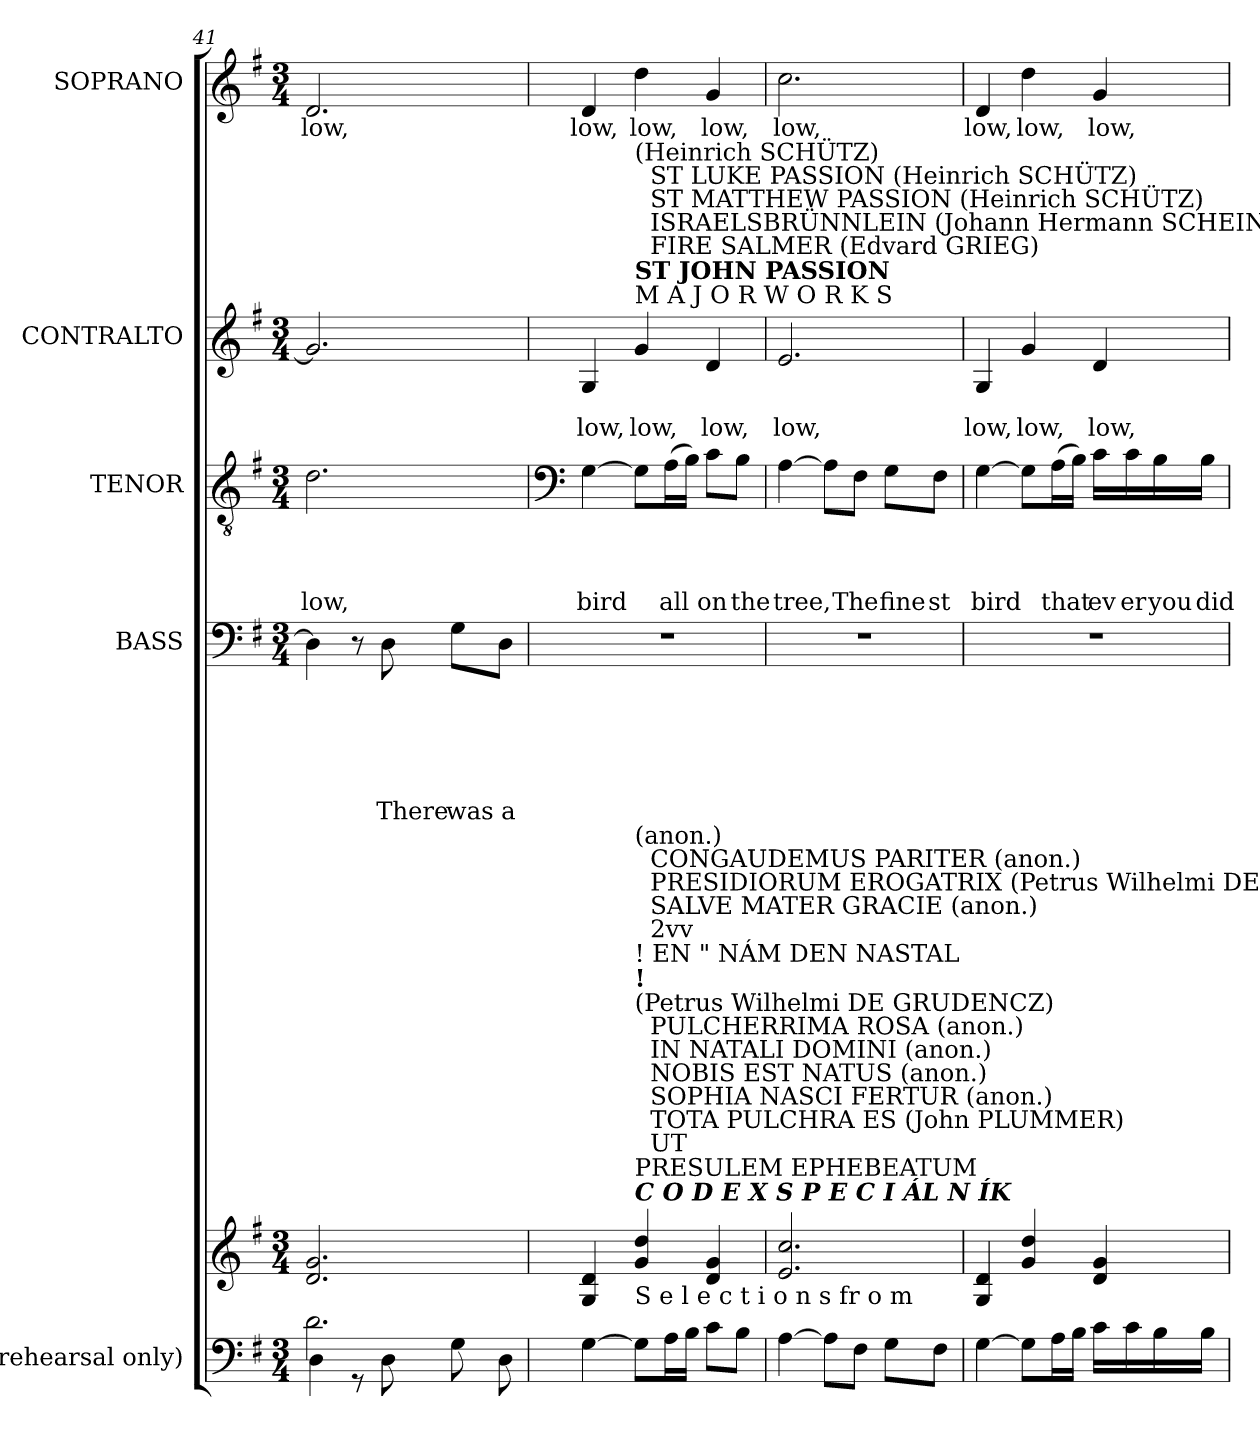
**kern	**kern	**kern	**text	**text	**text	**text	**text	**text	**kern	**text	**text	**text	**text	**kern	**text	**text	**kern	**text
*part5	*part5	*part4	*part4	*part4	*part4	*part4	*part4	*part4	*part3	*part3	*part3	*part3	*part3	*part2	*part2	*part2	*part1	*part1
*staff6	*staff5	*staff4	*staff4	*staff4	*staff4	*staff4	*staff4	*staff4	*staff3	*staff3	*staff3	*staff3	*staff3	*staff2	*staff2	*staff2	*staff1	*staff1
*I"(rehearsal only)	*	*I"BASS	*	*	*	*	*	*	*I"TENOR	*	*	*	*	*I"CONTRALTO	*	*	*I"SOPRANO	*
*clefF4	*clefG2	*clefF4	*	*	*	*	*	*	*clefGv2	*	*	*	*	*clefG2	*	*	*clefG2	*
*k[f#]	*k[f#]	*k[f#]	*	*	*	*	*	*	*k[f#]	*	*	*	*	*k[f#]	*	*	*k[f#]	*
*G:	*G:	*G:	*	*	*	*	*	*	*G:	*	*	*	*	*G:	*	*	*G:	*
*M3/4	*M3/4	*M3/4	*	*	*	*	*	*	*M3/4	*	*	*	*	*M3/4	*	*	*M3/4	*
=41	=41	=41	=41	=41	=41	=41	=41	=41	=41	=41	=41	=41	=41	=41	=41	=41	=41	=41
*^	*	*	*	*	*	*	*	*	*	*	*	*	*	*	*	*	*	*
!	!	!	!	!	!	!	!	!	!	!	!	!	!	!LO:LY:b	!	!	!	!	!LO:LY:b
2.d\	4D\	2.d/ 2.g/	4D\]	.	.	.	.	.	.	2.d\	.	.	.	low,	2.g/]	.	.	2.d/	-low,
.	8rGG	.	8r	.	.	.	.	.	.	.	.	.	.	.	.	.	.	.	.
!	!	!	!	!	!	!	!	!	!LO:LY:b	!	!	!	!	!	!	!	!	!	!
.	8D\	.	8D\	.	.	.	.	.	There	.	.	.	.	.	.	.	.	.	.
!	!	!	!	!	!	!	!	!	!LO:LY:b	!	!	!	!	!	!	!	!	!	!
.	8G\	.	8G\L	.	.	.	.	.	was	.	.	.	.	.	.	.	.	.	.
!	!	!	!	!	!	!	!	!	!LO:LY:b	!	!	!	!	!	!	!	!	!	!
.	8D\	.	8D\J	.	.	.	.	.	a	.	.	.	.	.	.	.	.	.	.
*v	*v	*	*	*	*	*	*	*	*	*	*	*	*	*	*	*	*	*	*
!!LO:PB:g=z
=42!	=42!	=42!	=42!	=42!	=42!	=42!	=42!	=42!	=42!	=42!	=42!	=42!	=42!	=42!	=42!	=42!	=42!	=42!
*	*	*	*	*	*	*	*	*	*clefF4	*	*	*	*	*	*	*	*	*
*^	*	*	*	*	*	*	*	*	*	*	*	*	*	*	*	*	*	*
!	!	!	!	!	!	!	!	!	!	!	!	!	!	!LO:LY:b	!	!	!LO:LY:b	!	!LO:LY:b
*v	*v	*	*	*	*	*	*	*	*	*	*	*	*	*	*	*	*	*	*
[>4G\	4G/ 4d/	2.r	.	.	.	.	.	.	[>4G\	.	.	.	bird	4G/	.	low,	4d/	low,
!	!	!	!	!	!	!	!	!	!	!	!	!	!	!LO:TX:a:t=M A J O R  W O R K S	!	!	!	!
!	!	!	!	!	!	!	!	!	!	!	!	!	!	!LO:TX:B:t=ST JOHN PASSION	!	!	!	!
!	!	!	!	!	!	!	!	!	!	!	!	!	!	!LO:TX:t=(Heinrich SCHÜTZ)\n       ST LUKE PASSION (Heinrich SCHÜTZ)\n       ST MATTHEW PASSION (Heinrich SCHÜTZ)\n       ISRAELSBRÜNNLEIN (Johann Hermann SCHEIN)\n       FIRE SALMER (Edvard GRIEG)	!	!	!	!
!	!LO:TX:b:t=S e l e c t i o n s  fr o m	!	!	!	!	!	!	!	!	!	!	!	!	!	!	!	!	!
!	!LO:TX:Bi:t=C O D E X  S P E C I ÁL N ÍK	!	!	!	!	!	!	!	!	!	!	!	!	!	!	!	!	!
!	!LO:TX:t=PRESULEM EPHEBEATUM	!	!	!	!	!	!	!	!	!	!	!	!	!	!	!	!	!
!	!LO:TX:t=(Petrus Wilhelmi DE GRUDENCZ)\n       PULCHERRIMA ROSA (anon.)\n       IN NATALI DOMINI (anon.)\n       NOBIS EST NATUS (anon.)\n       SOPHIA NASCI FERTUR (anon.)\n       TOTA PULCHRA ES (John PLUMMER)\n       UT	!	!	!	!	!	!	!	!	!	!	!	!	!	!	!	!	!
!	!LO:TX:B:t=!	!	!	!	!	!	!	!	!	!	!	!	!	!	!	!	!	!
!	!LO:TX:t=! EN " NÁM DEN NASTAL	!	!	!	!	!	!	!	!	!	!	!	!	!	!	!	!	!
!	!LO:TX:t=(anon.)\n       CONGAUDEMUS PARITER (anon.)\n       PRESIDIORUM EROGATRIX (Petrus Wilhelmi DE GRUDENCZ)    2vv\n       SALVE MATER GRACIE (anon.)\n                                                                        2vv	!	!	!	!	!	!	!	!	!	!	!	!	!	!	!	!	!
!	!	!	!	!	!	!	!	!	!	!	!	!	!	!	!	!LO:LY:b	!	!LO:LY:b
8G\L]	4g/ 4dd/	.	.	.	.	.	.	.	8G\L]	.	.	.	.	4g/	.	low,	4dd\	low,
!	!	!	!	!	!	!	!	!	!	!	!	!	!LO:LY:b	!	!	!	!	!
16A\L	.	.	.	.	.	.	.	.	(>16A\L	.	.	.	all	.	.	.	.	.
16B\JJ	.	.	.	.	.	.	.	.	16B\JJ)	.	.	.	.	.	.	.	.	.
!	!	!	!	!	!	!	!	!	!	!	!	!	!LO:LY:b	!	!	!LO:LY:b	!	!LO:LY:b
8c\L	4d/ 4g/	.	.	.	.	.	.	.	8c\L	.	.	.	on	4d/	.	low,	4g/	low,
!	!	!	!	!	!	!	!	!	!	!	!	!	!LO:LY:b	!	!	!	!	!
8B\J	.	.	.	.	.	.	.	.	8B\J	.	.	.	the	.	.	.	.	.
=43!	=43!	=43!	=43!	=43!	=43!	=43!	=43!	=43!	=43!	=43!	=43!	=43!	=43!	=43!	=43!	=43!	=43!	=43!
!	!	!	!	!	!	!	!	!	!	!	!	!	!LO:LY:b	!	!	!LO:LY:b	!	!LO:LY:b
[>4A\	2.e/ 2.cc/	2.r	.	.	.	.	.	.	[>4A\	.	.	.	tree,	2.e/	.	low,	2.cc\	low,
8A\L]	.	.	.	.	.	.	.	.	8A\L]	.	.	.	.	.	.	.	.	.
!	!	!	!	!	!	!	!	!	!	!	!	!	!LO:LY:b	!	!	!	!	!
8F#\J	.	.	.	.	.	.	.	.	8F#\J	.	.	.	The	.	.	.	.	.
!	!	!	!	!	!	!	!	!	!	!	!	!	!LO:LY:b	!	!	!	!	!
8G\L	.	.	.	.	.	.	.	.	8G\L	.	.	.	fine	.	.	.	.	.
!	!	!	!	!	!	!	!	!	!	!	!	!	!LO:LY:b	!	!	!	!	!
8F#\J	.	.	.	.	.	.	.	.	8F#\J	.	.	.	st	.	.	.	.	.
=44!	=44!	=44!	=44!	=44!	=44!	=44!	=44!	=44!	=44!	=44!	=44!	=44!	=44!	=44!	=44!	=44!	=44!	=44!
!	!	!	!	!	!	!	!	!	!	!	!	!	!LO:LY:b	!	!	!LO:LY:b	!	!LO:LY:b
[>4G\	4G/ 4d/	2.r	.	.	.	.	.	.	[>4G\	.	.	.	bird	4G/	.	low,	4d/	low,
!	!	!	!	!	!	!	!	!	!	!	!	!	!	!	!	!LO:LY:b	!	!LO:LY:b
8G\L]	4g/ 4dd/	.	.	.	.	.	.	.	8G\L]	.	.	.	.	4g/	.	low,	4dd\	low,
!	!	!	!	!	!	!	!	!	!	!	!	!	!LO:LY:b	!	!	!	!	!
16A\L	.	.	.	.	.	.	.	.	(>16A\L	.	.	.	that	.	.	.	.	.
16B\JJ	.	.	.	.	.	.	.	.	16B\JJ)	.	.	.	.	.	.	.	.	.
!	!	!	!	!	!	!	!	!	!	!	!	!	!LO:LY:b	!	!	!LO:LY:b	!	!LO:LY:b
16c\LL	4d/ 4g/	.	.	.	.	.	.	.	16c\LL	.	.	.	ev	4d/	.	low,	4g/	low,
!	!	!	!	!	!	!	!	!	!	!	!	!	!LO:LY:b	!	!	!	!	!
16c\	.	.	.	.	.	.	.	.	16c\	.	.	.	er	.	.	.	.	.
!	!	!	!	!	!	!	!	!	!	!	!	!	!LO:LY:b	!	!	!	!	!
16B\	.	.	.	.	.	.	.	.	16B\	.	.	.	you	.	.	.	.	.
!	!	!	!	!	!	!	!	!	!	!	!	!	!LO:LY:b	!	!	!	!	!
16B\JJ	.	.	.	.	.	.	.	.	16B\JJ	.	.	.	did	.	.	.	.	.
=!	=!	=!	=!	=!	=!	=!	=!	=!	=!	=!	=!	=!	=!	=!	=!	=!	=!	=!
*-	*-	*-	*-	*-	*-	*-	*-	*-	*-	*-	*-	*-	*-	*-	*-	*-	*-	*-
